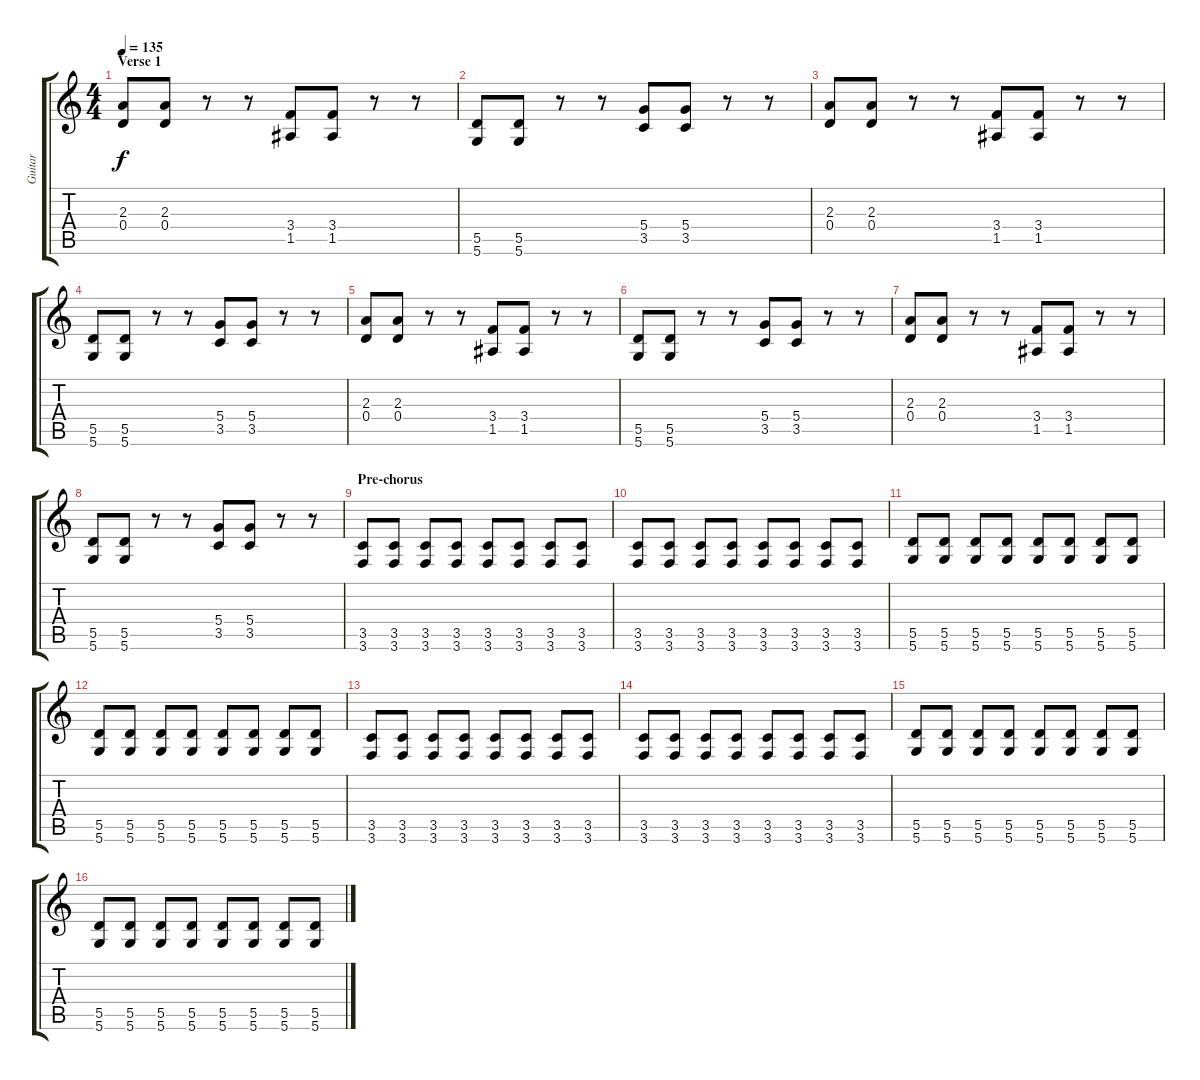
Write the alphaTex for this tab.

\track ("Guitar" "Guitar") {instrument distortionguitar}
\staff {score tabs}
\tuning (E4 B3 G3 D3 A2 D2) {hide}
\ts (4 4)
\section ("" "Verse 1")
\tempo 135
\clef g2
\ks c
(2.3 0.4).8{dy f} (2.3 0.4).8 r.8 r.8 (3.4 1.5).8 (3.4 1.5).8 r.8 r.8 |
(5.5 5.6).8 (5.5 5.6).8 r.8 r.8 (5.4 3.5).8 (5.4 3.5).8 r.8 r.8 |
(2.3 0.4).8 (2.3 0.4).8 r.8 r.8 (3.4 1.5).8 (3.4 1.5).8 r.8 r.8 |
(5.5 5.6).8 (5.5 5.6).8 r.8 r.8 (5.4 3.5).8 (5.4 3.5).8 r.8 r.8 |
(2.3 0.4).8 (2.3 0.4).8 r.8 r.8 (3.4 1.5).8 (3.4 1.5).8 r.8 r.8 |
(5.5 5.6).8 (5.5 5.6).8 r.8 r.8 (5.4 3.5).8 (5.4 3.5).8 r.8 r.8 |
(2.3 0.4).8 (2.3 0.4).8 r.8 r.8 (3.4 1.5).8 (3.4 1.5).8 r.8 r.8 |
(5.5 5.6).8 (5.5 5.6).8 r.8 r.8 (5.4 3.5).8 (5.4 3.5).8 r.8 r.8 |
\section ("" "Pre-chorus")
(3.5 3.6).8 (3.5 3.6).8 (3.5 3.6).8 (3.5 3.6).8 (3.5 3.6).8 (3.5 3.6).8 (3.5 3.6).8 (3.5 3.6).8 |
(3.5 3.6).8 (3.5 3.6).8 (3.5 3.6).8 (3.5 3.6).8 (3.5 3.6).8 (3.5 3.6).8 (3.5 3.6).8 (3.5 3.6).8 |
(5.5 5.6).8 (5.5 5.6).8 (5.5 5.6).8 (5.5 5.6).8 (5.5 5.6).8 (5.5 5.6).8 (5.5 5.6).8 (5.5 5.6).8 |
(5.5 5.6).8 (5.5 5.6).8 (5.5 5.6).8 (5.5 5.6).8 (5.5 5.6).8 (5.5 5.6).8 (5.5 5.6).8 (5.5 5.6).8 |
(3.5 3.6).8 (3.5 3.6).8 (3.5 3.6).8 (3.5 3.6).8 (3.5 3.6).8 (3.5 3.6).8 (3.5 3.6).8 (3.5 3.6).8 |
(3.5 3.6).8 (3.5 3.6).8 (3.5 3.6).8 (3.5 3.6).8 (3.5 3.6).8 (3.5 3.6).8 (3.5 3.6).8 (3.5 3.6).8 |
(5.5 5.6).8 (5.5 5.6).8 (5.5 5.6).8 (5.5 5.6).8 (5.5 5.6).8 (5.5 5.6).8 (5.5 5.6).8 (5.5 5.6).8 |
(5.5 5.6).8 (5.5 5.6).8 (5.5 5.6).8 (5.5 5.6).8 (5.5 5.6).8 (5.5 5.6).8 (5.5 5.6).8 (5.5 5.6).8
